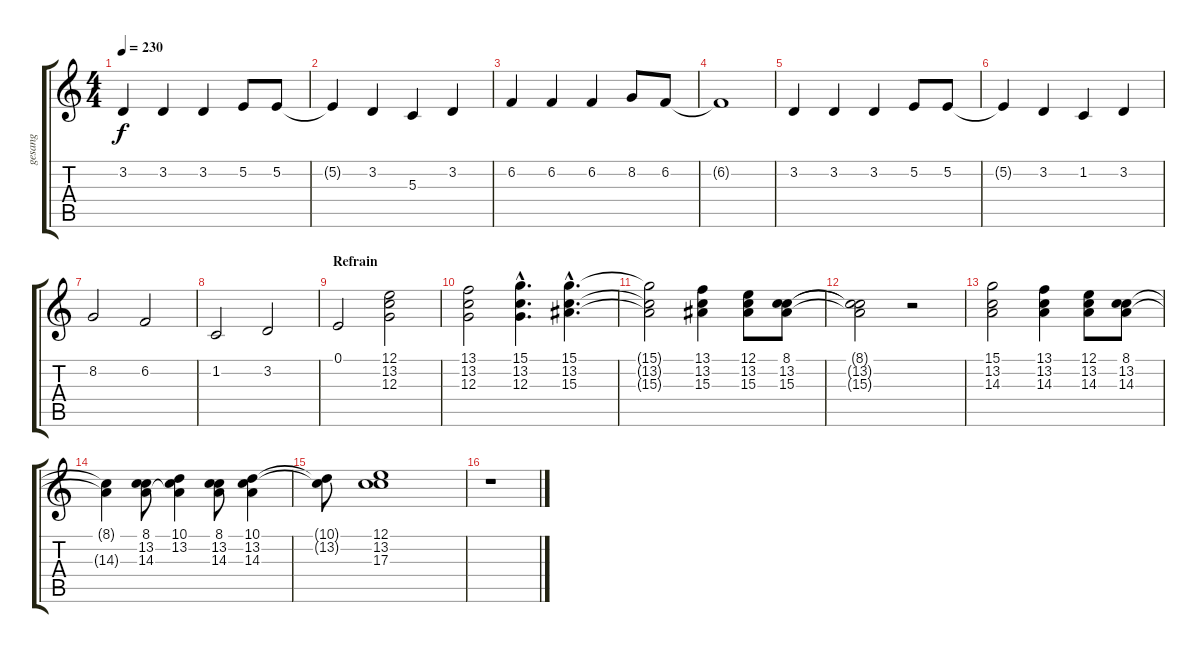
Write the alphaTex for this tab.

\track ("gesang" "gesang") {instrument electricgrandpiano}
\staff {score tabs}
\tuning (E4 B3 G3 D3 A2 E2) {hide}
\ts (4 4)
\tempo 230
\clef g2
\ks c
3.2.4{dy f} 3.2.4 3.2.4 5.2.8 5.2.8 |
5.2{t}.4 3.2.4 5.3.4 3.2.4 |
6.2.4 6.2.4 6.2.4 8.2.8 6.2.8 |
6.2{t}.1 |
3.2.4 3.2.4 3.2.4 5.2.8 5.2.8 |
5.2{t}.4 3.2.4 1.2.4 3.2.4 |
8.2.2 6.2.2 |
1.2.2 3.2.2 |
\section ("" "Refrain")
0.1.2 (12.1 13.2 12.3).2 |
(13.1 13.2 12.3).2 (15.1{hac} 13.2{hac} 12.3{hac}).4{d} (15.1{hac} 13.2{hac} 15.3{hac}).4{d} |
(15.1{t} 13.2{t} 15.3{t}).2 (13.1 13.2 15.3).4 (12.1 13.2 15.3).8 (8.1 13.2 15.3).8 |
(8.1{t} 13.2{t} 15.3{t}).2 r.2 |
(15.1 13.2 14.3).2 (13.1 13.2 14.3).4 (12.1 13.2 14.3).8 (8.1 13.2 14.3).8 |
(8.1{t} 14.3{t}).4 (8.1 13.2 14.3).8 (10.1 13.2 14.3{t}).4 (8.1 13.2 14.3).8 (10.1 13.2 14.3).4 |
(10.1{t} 13.2{t}).8 (12.1 13.2 17.3).1 |
r.1
